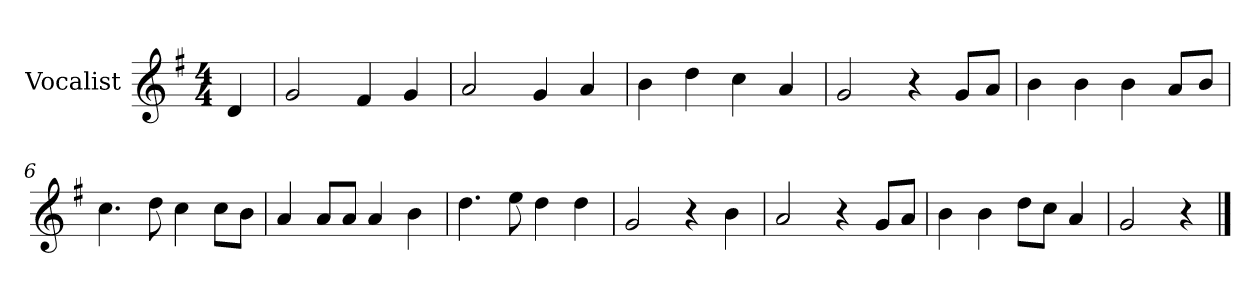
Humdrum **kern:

**kern
*part1
*staff1
*I"Vocalist
*k[f#]
*G:
*M4/4
=
4d
=1
2g
4f#
4g
=2
2a
4g
4a
=3
4b
4dd
4cc
4a
=4
2g
4r
8gL
8aJ
=5
4b
4b
4b
8aL
8bJ
=6
4.cc
8dd
4cc
8ccL
8bJ
=7
4a
8aL
8aJ
4a
4b
=8
4.dd
8ee
4dd
4dd
=9
2g
4r
4b
=10
2a
4r
8gL
8aJ
=11
4b
4b
8ddL
8ccJ
4a
=12
2g
4r
==
*-
